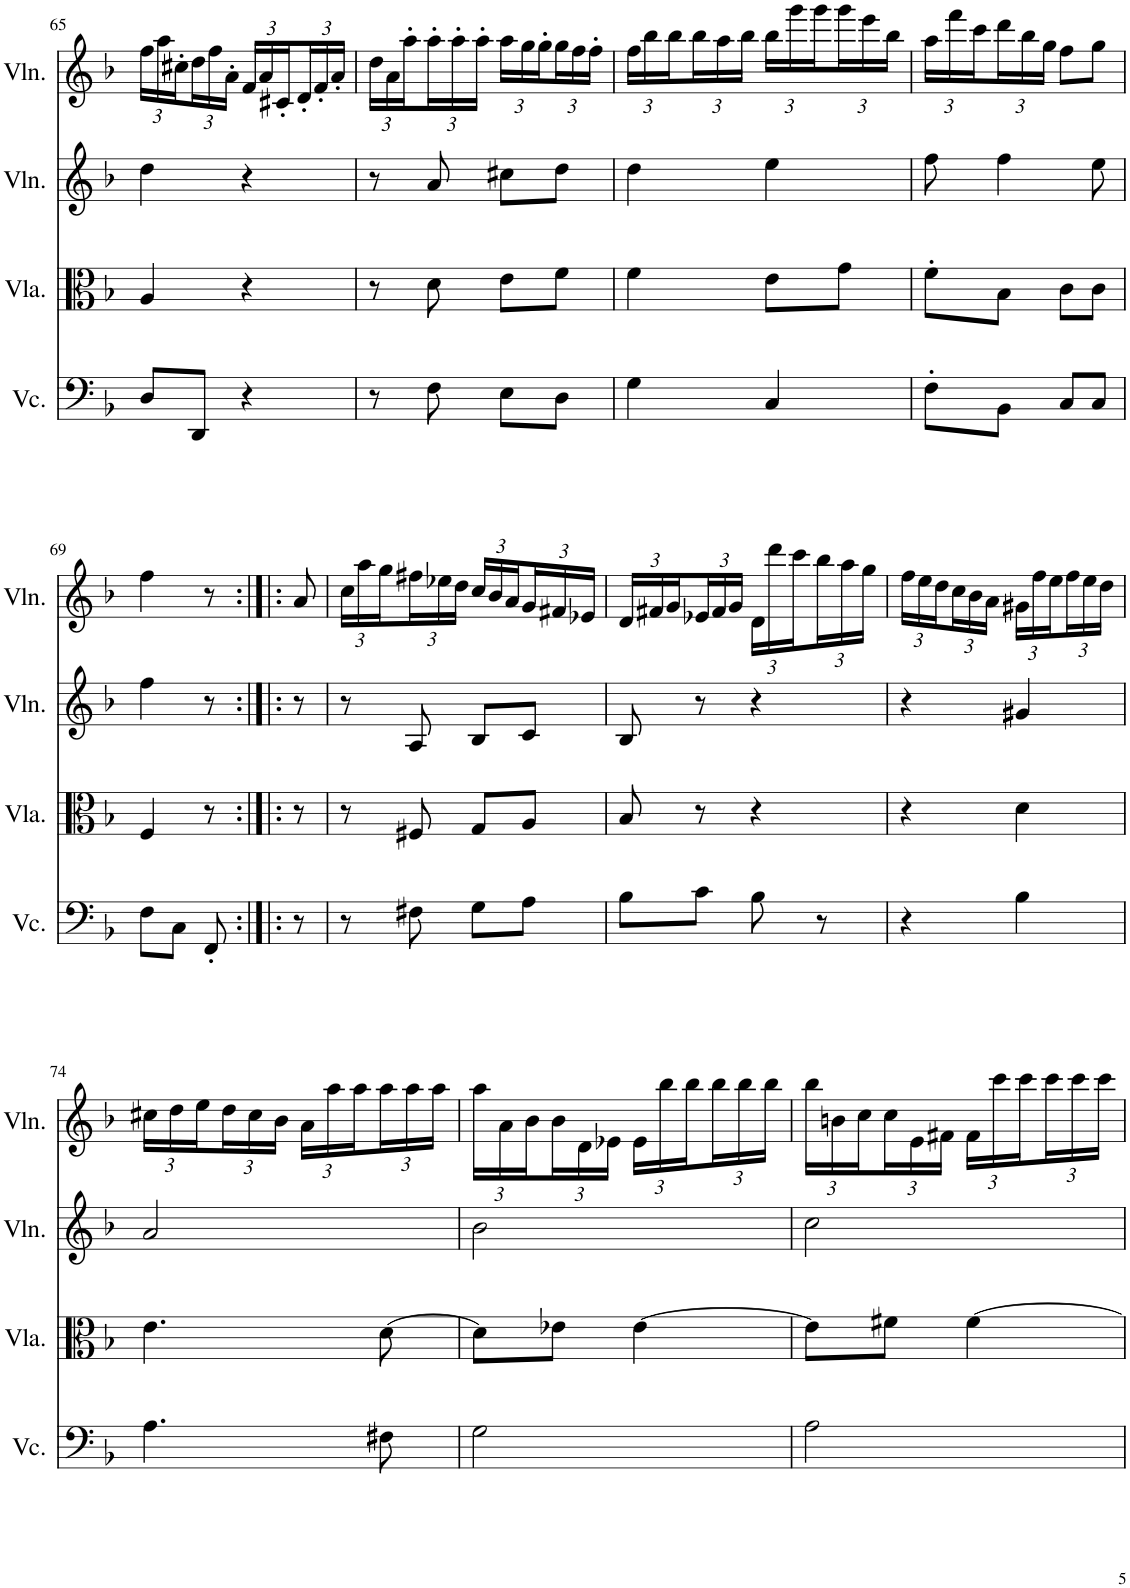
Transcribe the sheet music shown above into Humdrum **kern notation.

**kern	**kern	**kern	**kern
*part4	*part3	*part2	*part1
*staff4	*staff3	*staff2	*staff1
*I"Violoncello, Staff-3	*I"Viola, Staff-2	*I"Violin, Staff-1	*I"Violin, Staff
*I'Vc.	*I'Vla.	*I'Vln.	*I'Vln.
!!LO:PB:g=z
*clefF4	*clefC3	*clefG2	*clefG2
*k[b-]	*k[b-]	*k[b-]	*k[b-]
*M2/4	*M2/4	*M2/4	*M2/4
*	*	*	*Xbrackettup
=65	=65	=65	=65
8D/L	4A/	4dd\	24ff\LL
.	.	.	24aa\
.	.	.	24cc#X'\
8DD/J	.	.	24dd\
.	.	.	24ff\
.	.	.	24a'\JJ
4r	4r	4r	24f/LL
.	.	.	24a/
.	.	.	24c#X'/
.	.	.	24d'/
.	.	.	24f'/
.	.	.	24a'/JJ
=66	=66	=66	=66
8r	8r	8r	24dd\LL
.	.	.	24a\
.	.	.	24aa'\
8F\	8d\	8a/	24aa'\
.	.	.	24aa'\
.	.	.	24aa'\JJ
8E\L	8e\L	8cc#X\L	24aa\LL
.	.	.	24gg\
.	.	.	24gg'\
8D\J	8f\J	8dd\J	24gg\
.	.	.	24ff\
.	.	.	24ff'\JJ
=67	=67	=67	=67
4G\	4f\	4dd\	24ff\LL
.	.	.	24bb-\
.	.	.	24bb-\
.	.	.	24bb-\
.	.	.	24aa\
.	.	.	24bb-\JJ
4C/	8e\L	4ee\	24bb-\LL
.	.	.	24ggg\
.	.	.	24ggg\
.	8g\J	.	24ggg\
.	.	.	24eee\
.	.	.	24bb-\JJ
=68	=68	=68	=68
8F'\L	8f'\L	8ff\	24aa\LL
.	.	.	24fff\
.	.	.	24ccc\
8BB-\J	8B-\J	4ff\	24ddd\
.	.	.	24bb-\
.	.	.	24gg\JJ
8C/L	8c\L	.	8ff\L
8C/J	8c\J	8ee\	8gg\J
!!LO:LB:g=z
=69	=69	=69	=69
8F\L	4F/	4ff\	4ff\
8C\J	.	.	.
8FF'/	8r	8r	8r
=70:|!|:	=70:|!|:	=70:|!|:	=70:|!|:
8r	8r	8r	8a/
=71	=71	=71	=71
8r	8r	8r	24cc\LL
.	.	.	24aa\
.	.	.	24gg\
8F#X\	8F#X/	8A/	24ff#X\
.	.	.	24ee-X\
.	.	.	24dd\JJ
8G\L	8G/L	8B-/L	24cc/LL
.	.	.	24b-/
.	.	.	24a/
8A\J	8A/J	8c/J	24g/
.	.	.	24f#X/
.	.	.	24e-X/JJ
=72	=72	=72	=72
8B-\L	8B-/	8B-/	24d/LL
.	.	.	24f#X/
.	.	.	24g/
8c\J	8r	8r	24e-X/
.	.	.	24f#/
.	.	.	24g/JJ
8B-\	4r	4r	24d\LL
.	.	.	24ddd\
.	.	.	24ccc\
8r	.	.	24bb-\
.	.	.	24aa\
.	.	.	24gg\JJ
=73	=73	=73	=73
4r	4r	4r	24ff\LL
.	.	.	24ee\
.	.	.	24dd\
.	.	.	24cc\
.	.	.	24b-\
.	.	.	24a\JJ
4B-\	4d\	4g#X/	24g#X\LL
.	.	.	24ff\
.	.	.	24ee\
.	.	.	24ff\
.	.	.	24ee\
.	.	.	24dd\JJ
!!LO:LB:g=z
=74	=74	=74	=74
4.A\	4.e\	2a/	24cc#X\LL
.	.	.	24dd\
.	.	.	24ee\
.	.	.	24dd\
.	.	.	24cc#\
.	.	.	24b-\JJ
.	.	.	24a\LL
.	.	.	24aa\
.	.	.	24aa\
8F#X\	[8d\	.	24aa\
.	.	.	24aa\
.	.	.	24aa\JJ
=75	=75	=75	=75
2G\	8d\L]	2b-\	24aa\LL
.	.	.	24a\
.	.	.	24b-\
.	8e-X\J	.	24b-\
.	.	.	24d\
.	.	.	24e-X\JJ
.	[4e-\	.	24e-\LL
.	.	.	24bb-\
.	.	.	24bb-\
.	.	.	24bb-\
.	.	.	24bb-\
.	.	.	24bb-\JJ
=76	=76	=76	=76
2A\	8e-\L]	2cc\	24bb-\LL
.	.	.	24bn\
.	.	.	24cc\
.	8f#X\J	.	24cc\
.	.	.	24e\
.	.	.	24f#X\JJ
.	[4f#\	.	24f#\LL
.	.	.	24ccc\
.	.	.	24ccc\
.	.	.	24ccc\
.	.	.	24ccc\
.	.	.	24ccc\JJ
=	=	=	=
*-	*-	*-	*-
